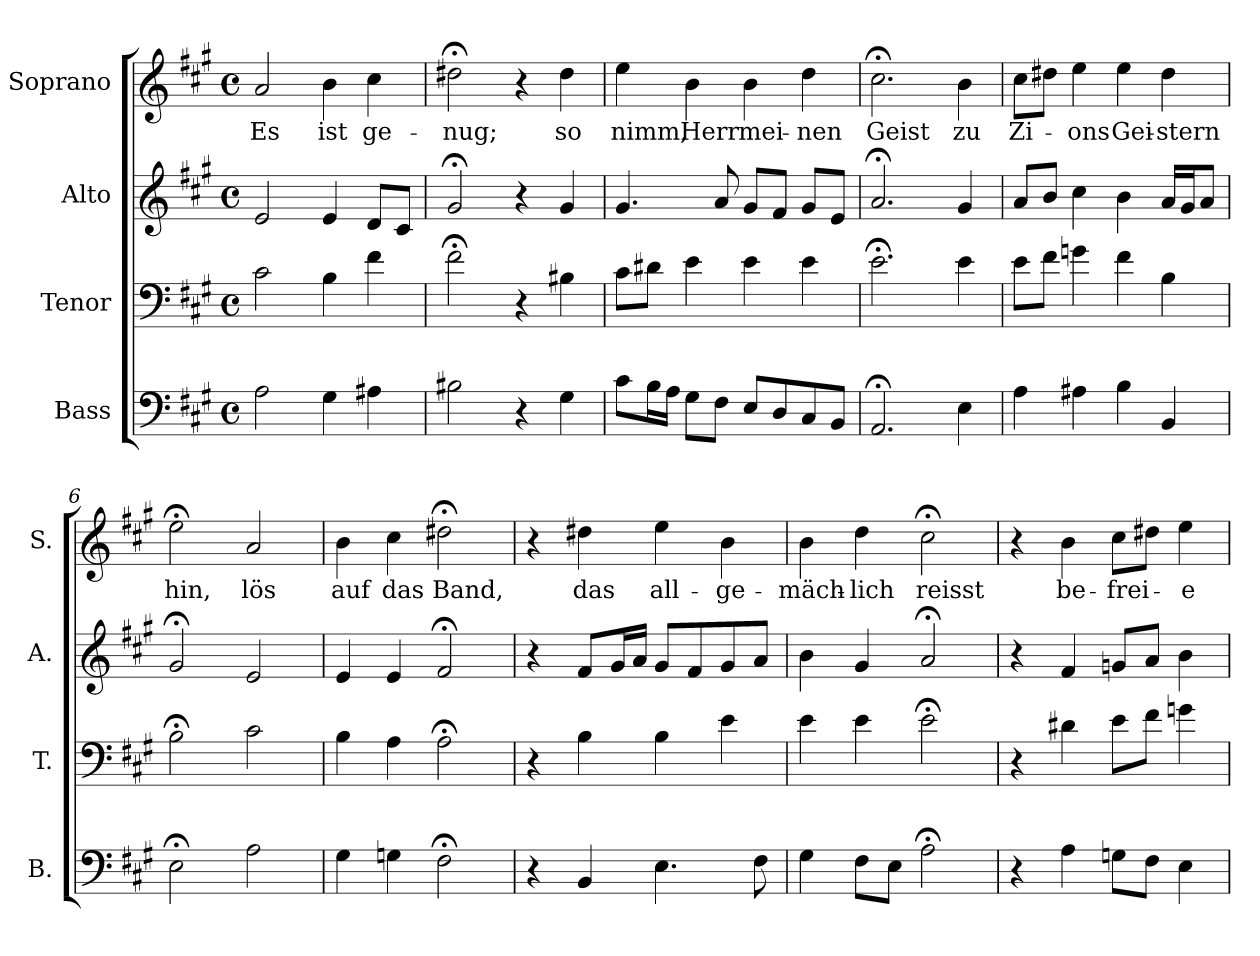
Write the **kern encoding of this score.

**kern	**kern	**kern	**kern	**text
*part4	*part3	*part2	*part1	*part1
*staff4	*staff3	*staff2	*staff1	*staff1
*I"Bass	*I"Tenor	*I"Alto	*I"Soprano	*
*I'B.	*I'T.	*I'A.	*I'S.	*
*clefF4	*clefF4	*clefG2	*clefG2	*
*k[f#c#g#]	*k[f#c#g#]	*k[f#c#g#]	*k[f#c#g#]	*
*A:	*A:	*A:	*A:	*
*M4/4	*M4/4	*M4/4	*M4/4	*
*met(c)	*met(c)	*met(c)	*met(c)	*
=1	=1	=1	=1	=1
!	!	!	!	!LO:LY:b
2A\	2c#\	2e/	2a/	Es
!	!	!	!	!LO:LY:b
4G#\	4B\	4e/	4b\	ist
!	!	!	!	!LO:LY:b
4A#X\	4f#\	8d/L	4cc#\	ge-
.	.	8c#/J	.	.
=2	=2	=2	=2	=2
!	!	!	!	!LO:LY:b
2B#X\	2f#;<\	2g#;</	2dd#X;<\	-nug;
4r	4r	4r	4r	.
!	!	!	!	!LO:LY:b
4G#\	4B#X\	4g#/	4dd#\	so
=3	=3	=3	=3	=3
!	!	!	!	!LO:LY:b
8c#\L	8c#\L	4.g#/	4ee\	nimm,
16B\L	8d#X\J	.	.	.
16A\JJ	.	.	.	.
!	!	!	!	!LO:LY:b
8G#\L	4e\	.	4b\	Herr
8F#\J	.	8a/	.	.
!	!	!	!	!LO:LY:b
8E/L	4e\	8g#/L	4b\	mei-
8D/	.	8f#/J	.	.
!	!	!	!	!LO:LY:b
8C#/	4e\	8g#/L	4dd\	-nen
8BB/J	.	8e/J	.	.
=4	=4	=4	=4	=4
!	!	!	!	!LO:LY:b
2.AA;</	2.e;<\	2.a;</	2.cc#;<\	Geist
!	!	!	!	!LO:LY:b
4E\	4e\	4g#/	4b\	zu
=5	=5	=5	=5	=5
!	!	!	!	!LO:LY:b
4A\	8e\L	8a/L	8cc#\L	Zi-
.	8f#\J	8b/J	8dd#X\J	.
!	!	!	!	!LO:LY:b
4A#X\	4gn\	4cc#\	4ee\	-ons
!	!	!	!	!LO:LY:b
4B\	4f#\	4b\	4ee\	Gei-
!	!	!	!	!LO:LY:b
4BB/	4B\	16a/LL	4dd#\	-stern
.	.	16g#/J	.	.
.	.	8a/J	.	.
=6	=6	=6	=6	=6
!	!	!	!	!LO:LY:b
2E;<\	2B;<\	2g#;</	2ee;<\	hin,
!	!	!	!	!LO:LY:b
2A\	2c#\	2e/	2a/	lös
!!LO:LB:g=z
=7	=7	=7	=7	=7
!	!	!	!	!LO:LY:b
4G#\	4B\	4e/	4b\	auf
!	!	!	!	!LO:LY:b
4Gn\	4A\	4e/	4cc#\	das
!	!	!	!	!LO:LY:b
2F#;<\	2A;<\	2f#;</	2dd#X;<\	Band,
!!LO:LB:g=z
=8	=8	=8	=8	=8
4r	4r	4r	4r	.
!	!	!	!	!LO:LY:b
4BB/	4B\	8f#/L	4dd#X\	das
.	.	16g#/L	.	.
.	.	16a/JJ	.	.
!	!	!	!	!LO:LY:b
4.E\	4B\	8g#/L	4ee\	all-
.	.	8f#/	.	.
!	!	!	!	!LO:LY:b
.	4e\	8g#/	4b\	-ge-
8F#\	.	8a/J	.	.
=9	=9	=9	=9	=9
!	!	!	!	!LO:LY:b
4G#\	4e\	4b\	4b\	-mäch-
!	!	!	!	!LO:LY:b
8F#\L	4e\	4g#/	4dd\	-lich
8E\J	.	.	.	.
!	!	!	!	!LO:LY:b
2A;<\	2e;<\	2a;</	2cc#;<\	reisst
=10	=10	=10	=10	=10
4r	4r	4r	4r	.
!	!	!	!	!LO:LY:b
4A\	4d#X\	4f#/	4b\	be-
!	!	!	!	!LO:LY:b
8Gn\L	8e\L	8gn/L	8cc#\L	-frei-
8F#\J	8f#\J	8a/J	8dd#X\J	.
!	!	!	!	!LO:LY:b
4E\	4gn\	4b\	4ee\	-e
=	=	=	=	=
*-	*-	*-	*-	*-
